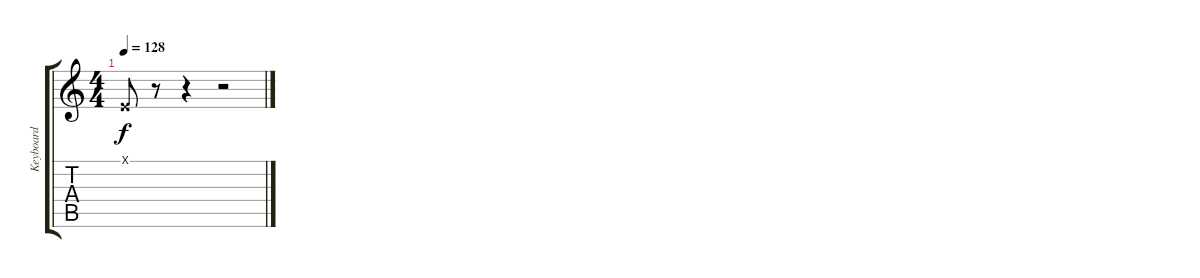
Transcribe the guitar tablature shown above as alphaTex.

\track ("Keyboard" "Keyboard") {instrument violin}
\staff {score tabs}
\tuning (E4 B3 G3 D3 A2 E2) {hide}
\ts (4 4)
\tempo 128
\clef g2
\ks c
0.1{x}.8{dy f} r.8 r.4 r.2
